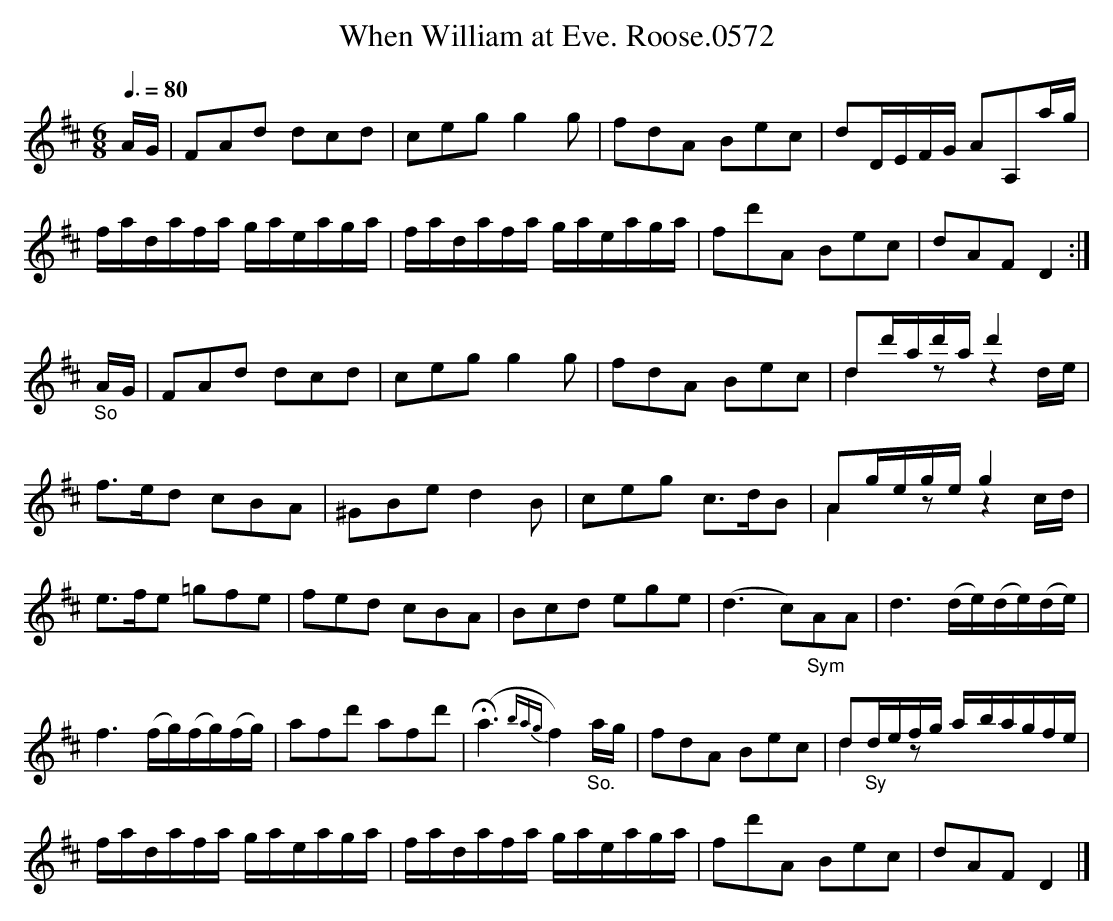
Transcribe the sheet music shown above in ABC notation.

X:1
T:When William at Eve. Roose.0572
M:6/8
L:1/8
Q:3/8=80
K:D
A/G/ | FAd dcd | ceg g2 g | fdA Bec | dD/E/F/G/ AA,a/g/ |
f/a/d/a/f/a/ g/a/e/a/g/a/ | f/a/d/a/f/a/ g/a/e/a/g/a/ | fd'A Bec | dAF D2 :|
"_So" A/G/ | FAd dcd | ceg g2 g | fdA Bec | dd'/a/d'/a/ d'2x & d2 z z2 d/e/ |
f>ed cBA | ^GBe d2 B | ceg c>dB | Ag/e/g/e/ g2x & A2 z z2 c/d/ |
e>fe =gfe | fed cBA | Bcd ege | (d3 c)"_Sym"AA |d3 (d/e/)(d/e/)(d/e/) |
f3 (f/g/)(f/g/)(f/g/) | afd' afd' | !fermata! (a3 {bag}f2) "_So."a/g/ | fdA Bec |\\
d"_Sy"d/e/f/g/ a/b/a/g/f/e/ & d2 z x3 |
f/a/d/a/f/a/ g/a/e/a/g/a/ | f/a/d/a/f/a/ g/a/e/a/g/a/ | fd'A Bec | dAF D2 |]
